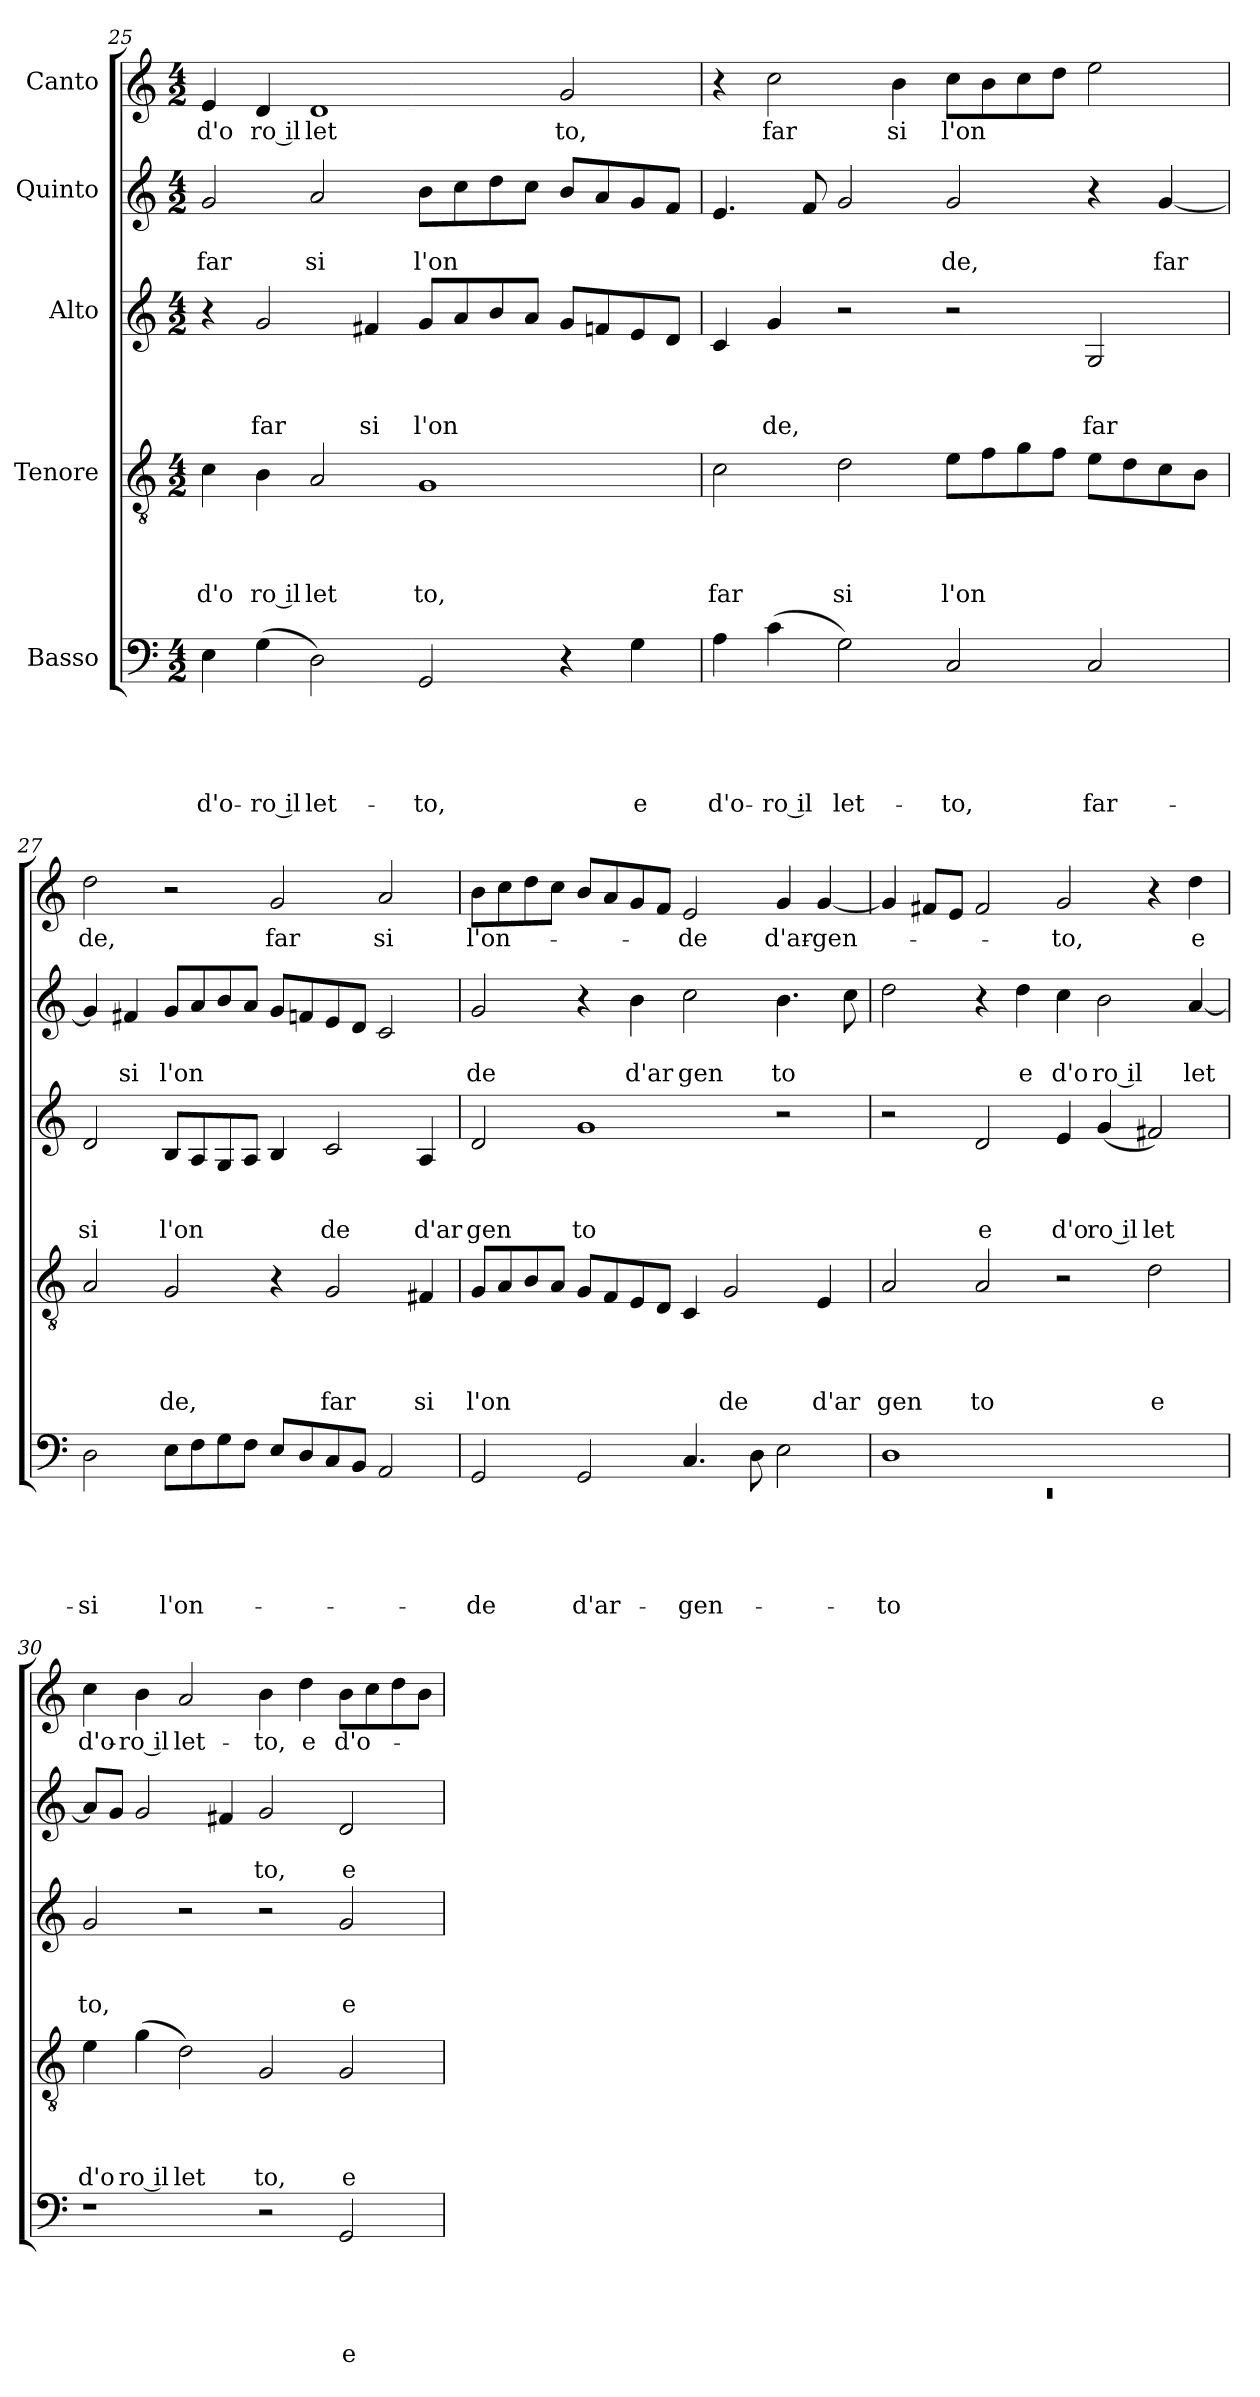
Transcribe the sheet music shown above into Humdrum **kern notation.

**kern	**text	**text	**text	**text	**text	**kern	**text	**text	**text	**text	**kern	**text	**text	**text	**kern	**text	**text	**kern	**text
*part5	*part5	*part5	*part5	*part5	*part5	*part4	*part4	*part4	*part4	*part4	*part3	*part3	*part3	*part3	*part2	*part2	*part2	*part1	*part1
*staff5	*staff5	*staff5	*staff5	*staff5	*staff5	*staff4	*staff4	*staff4	*staff4	*staff4	*staff3	*staff3	*staff3	*staff3	*staff2	*staff2	*staff2	*staff1	*staff1
*I"Basso	*	*	*	*	*	*I"Tenore	*	*	*	*	*I"Alto	*	*	*	*I"Quinto	*	*	*I"Canto	*
*clefF4	*	*	*	*	*	*clefGv2	*	*	*	*	*clefG2	*	*	*	*clefG2	*	*	*clefG2	*
*k[]	*	*	*	*	*	*k[]	*	*	*	*	*k[]	*	*	*	*k[]	*	*	*k[]	*
*C:	*	*	*	*	*	*C:	*	*	*	*	*C:	*	*	*	*C:	*	*	*C:	*
*M4/2	*	*	*	*	*	*M4/2	*	*	*	*	*M4/2	*	*	*	*M4/2	*	*	*M4/2	*
=25	=25	=25	=25	=25	=25	=25	=25	=25	=25	=25	=25	=25	=25	=25	=25	=25	=25	=25	=25
!	!	!	!	!	!LO:LY:b	!	!	!	!	!LO:LY:b	!	!	!	!	!	!	!LO:LY:b	!	!LO:LY:b
4E\	.	.	.	.	d'o-	4c\	.	.	.	d'o	4r	.	.	.	2g/	.	far	4e/	d'o
!	!	!	!	!	!LO:LY:b:rj	!	!	!	!	!LO:LY:b:rj	!	!	!	!LO:LY:b	!	!	!	!	!LO:LY:b:rj
(<4G\	.	.	.	.	-ro il	4B\	.	.	.	ro il	2g/	.	.	far	.	.	.	4d/	ro il
!	!	!	!	!	!LO:LY:b	!	!	!	!	!LO:LY:b	!	!	!	!	!	!	!LO:LY:b	!	!LO:LY:b
2D\)	.	.	.	.	let-	2A/	.	.	.	let	.	.	.	.	2a/	.	si	1d	let
!	!	!	!	!	!	!	!	!	!	!	!	!	!	!LO:LY:b	!	!	!	!	!
.	.	.	.	.	.	.	.	.	.	.	4f#X/	.	.	si	.	.	.	.	.
!	!	!	!	!	!LO:LY:b	!	!	!	!	!LO:LY:b	!	!	!	!LO:LY:b	!	!	!LO:LY:b	!	!
2GG/	.	.	.	.	-to,	1G	.	.	.	to,	8g/L	.	.	l'on	8b\L	.	l'on	.	.
.	.	.	.	.	.	.	.	.	.	.	8a/	.	.	.	8cc\	.	.	.	.
.	.	.	.	.	.	.	.	.	.	.	8b/	.	.	.	8dd\	.	.	.	.
.	.	.	.	.	.	.	.	.	.	.	8a/J	.	.	.	8cc\J	.	.	.	.
!	!	!	!	!	!	!	!	!	!	!	!	!	!	!	!	!	!	!	!LO:LY:b
4r	.	.	.	.	.	.	.	.	.	.	8g/L	.	.	.	8b/L	.	.	2g/	to,
.	.	.	.	.	.	.	.	.	.	.	8fn/	.	.	.	8a/	.	.	.	.
!	!	!	!	!	!LO:LY:b	!	!	!	!	!	!	!	!	!	!	!	!	!	!
4G\	.	.	.	.	e	.	.	.	.	.	8e/	.	.	.	8g/	.	.	.	.
.	.	.	.	.	.	.	.	.	.	.	8d/J	.	.	.	8f/J	.	.	.	.
=26	=26	=26	=26	=26	=26	=26	=26	=26	=26	=26	=26	=26	=26	=26	=26	=26	=26	=26	=26
!	!	!	!	!	!LO:LY:b	!	!	!	!	!LO:LY:b	!	!	!	!	!	!	!	!	!
4A\	.	.	.	.	d'o-	2c\	.	.	.	far	4c/	.	.	.	4.e/	.	.	4r	.
!	!	!	!	!	!LO:LY:b:rj	!	!	!	!	!	!	!	!	!LO:LY:b	!	!	!	!	!LO:LY:b
(<4c\	.	.	.	.	-ro il	.	.	.	.	.	4g/	.	.	de,	.	.	.	2cc\	far
.	.	.	.	.	.	.	.	.	.	.	.	.	.	.	8f/	.	.	.	.
!	!	!	!	!	!LO:LY:b	!	!	!	!	!LO:LY:b	!	!	!	!	!	!	!	!	!
2G\)	.	.	.	.	let-	2d\	.	.	.	si	2r	.	.	.	2g/	.	.	.	.
!	!	!	!	!	!	!	!	!	!	!	!	!	!	!	!	!	!	!	!LO:LY:b
.	.	.	.	.	.	.	.	.	.	.	.	.	.	.	.	.	.	4b\	si
!	!	!	!	!	!LO:LY:b	!	!	!	!	!LO:LY:b	!	!	!	!	!	!	!LO:LY:b	!	!LO:LY:b
2C/	.	.	.	.	-to,	8e\L	.	.	.	l'on	2r	.	.	.	2g/	.	de,	8cc\L	l'on
.	.	.	.	.	.	8f\	.	.	.	.	.	.	.	.	.	.	.	8b\	.
.	.	.	.	.	.	8g\	.	.	.	.	.	.	.	.	.	.	.	8cc\	.
.	.	.	.	.	.	8f\J	.	.	.	.	.	.	.	.	.	.	.	8dd\J	.
!	!	!	!	!	!LO:LY:b	!	!	!	!	!	!	!	!	!LO:LY:b	!	!	!	!	!
2C/	.	.	.	.	far-	8e\L	.	.	.	.	2G/	.	.	far	4r	.	.	2ee\	.
.	.	.	.	.	.	8d\	.	.	.	.	.	.	.	.	.	.	.	.	.
!	!	!	!	!	!	!	!	!	!	!	!	!	!	!	!	!	!LO:LY:b	!	!
.	.	.	.	.	.	8c\	.	.	.	.	.	.	.	.	[<4g/	.	far	.	.
.	.	.	.	.	.	8B\J	.	.	.	.	.	.	.	.	.	.	.	.	.
=27	=27	=27	=27	=27	=27	=27	=27	=27	=27	=27	=27	=27	=27	=27	=27	=27	=27	=27	=27
!	!	!	!	!	!LO:LY:b	!	!	!	!	!	!	!	!	!LO:LY:b	!	!	!	!	!LO:LY:b
2D\	.	.	.	.	-si	2A/	.	.	.	.	2d/	.	.	si	4g/]	.	.	2dd\	de,
!	!	!	!	!	!	!	!	!	!	!	!	!	!	!	!	!	!LO:LY:b	!	!
.	.	.	.	.	.	.	.	.	.	.	.	.	.	.	4f#X/	.	si	.	.
!	!	!	!	!	!LO:LY:b	!	!	!	!	!LO:LY:b	!	!	!	!LO:LY:b	!	!	!LO:LY:b	!	!
8E\L	.	.	.	.	l'on-	2G/	.	.	.	de,	8B/L	.	.	l'on	8g/L	.	l'on	2r	.
8F\	.	.	.	.	.	.	.	.	.	.	8A/	.	.	.	8a/	.	.	.	.
8G\	.	.	.	.	.	.	.	.	.	.	8G/	.	.	.	8b/	.	.	.	.
8F\J	.	.	.	.	.	.	.	.	.	.	8A/J	.	.	.	8a/J	.	.	.	.
!	!	!	!	!	!	!	!	!	!	!	!	!	!	!	!	!	!	!	!LO:LY:b
8E/L	.	.	.	.	.	4r	.	.	.	.	4B/	.	.	.	8g/L	.	.	2g/	far
8D/	.	.	.	.	.	.	.	.	.	.	.	.	.	.	8fn/	.	.	.	.
!	!	!	!	!	!	!	!	!	!	!LO:LY:b	!	!	!	!LO:LY:b	!	!	!	!	!
8C/	.	.	.	.	.	2G/	.	.	.	far	2c/	.	.	de	8e/	.	.	.	.
8BB/J	.	.	.	.	.	.	.	.	.	.	.	.	.	.	8d/J	.	.	.	.
!	!	!	!	!	!	!	!	!	!	!	!	!	!	!	!	!	!	!	!LO:LY:b
2AA/	.	.	.	.	.	.	.	.	.	.	.	.	.	.	2c/	.	.	2a/	si
!	!	!	!	!	!	!	!	!	!	!LO:LY:b	!	!	!	!LO:LY:b	!	!	!	!	!
.	.	.	.	.	.	4F#X/	.	.	.	si	4A/	.	.	d'ar	.	.	.	.	.
!!LO:LB:g=z
=28	=28	=28	=28	=28	=28	=28	=28	=28	=28	=28	=28	=28	=28	=28	=28	=28	=28	=28	=28
!	!	!	!	!	!LO:LY:b	!	!	!	!	!LO:LY:b	!	!	!	!LO:LY:b	!	!	!LO:LY:b	!	!LO:LY:b
2GG/	.	.	.	.	-de	8G/L	.	.	.	l'on	2d/	.	.	gen	2g/	.	de	8b\L	l'on-
.	.	.	.	.	.	8A/	.	.	.	.	.	.	.	.	.	.	.	8cc\	.
.	.	.	.	.	.	8B/	.	.	.	.	.	.	.	.	.	.	.	8dd\	.
.	.	.	.	.	.	8A/J	.	.	.	.	.	.	.	.	.	.	.	8cc\J	.
!	!	!	!	!	!LO:LY:b	!	!	!	!	!	!	!	!	!LO:LY:b	!	!	!	!	!
2GG/	.	.	.	.	d'ar-	8G/L	.	.	.	.	1g	.	.	to	4r	.	.	8b/L	.
.	.	.	.	.	.	8F/	.	.	.	.	.	.	.	.	.	.	.	8a/	.
!	!	!	!	!	!	!	!	!	!	!	!	!	!	!	!	!	!LO:LY:b	!	!
.	.	.	.	.	.	8E/	.	.	.	.	.	.	.	.	4b\	.	d'ar	8g/	.
.	.	.	.	.	.	8D/J	.	.	.	.	.	.	.	.	.	.	.	8f/J	.
!	!	!	!	!	!LO:LY:b	!	!	!	!	!	!	!	!	!	!	!	!LO:LY:b	!	!LO:LY:b
4.C/	.	.	.	.	-gen-	4C/	.	.	.	.	.	.	.	.	2cc\	.	gen	2e/	-de
!	!	!	!	!	!	!	!	!	!	!LO:LY:b	!	!	!	!	!	!	!	!	!
.	.	.	.	.	.	2G/	.	.	.	de	.	.	.	.	.	.	.	.	.
8D\	.	.	.	.	.	.	.	.	.	.	.	.	.	.	.	.	.	.	.
!	!	!	!	!	!	!	!	!	!	!	!	!	!	!	!	!	!LO:LY:b	!	!LO:LY:b
2E\	.	.	.	.	.	.	.	.	.	.	2r	.	.	.	4.b\	.	to	4g/	d'ar-
!	!	!	!	!	!	!	!	!	!	!LO:LY:b	!	!	!	!	!	!	!	!	!LO:LY:b
.	.	.	.	.	.	4E/	.	.	.	d'ar	.	.	.	.	.	.	.	[<4g/	-gen-
.	.	.	.	.	.	.	.	.	.	.	.	.	.	.	8cc\	.	.	.	.
=29	=29	=29	=29	=29	=29	=29	=29	=29	=29	=29	=29	=29	=29	=29	=29	=29	=29	=29	=29
*^	*	*	*	*	*	*	*	*	*	*	*	*	*	*	*	*	*	*	*
!	!LO:N:vis=1	!	!	!	!	!LO:LY:b	!	!	!	!	!LO:LY:b	!	!	!	!	!	!	!	!	!
1D	0rEE	.	.	.	.	-to	2A/	.	.	.	gen	2r	.	.	.	2dd\	.	.	4g/]	.
.	.	.	.	.	.	.	.	.	.	.	.	.	.	.	.	.	.	.	8f#X/L	.
.	.	.	.	.	.	.	.	.	.	.	.	.	.	.	.	.	.	.	8e/J	.
!	!	!	!	!	!	!	!	!	!	!	!LO:LY:b	!	!	!	!LO:LY:b	!	!	!	!	!
.	.	.	.	.	.	.	2A/	.	.	.	to	2d/	.	.	e	4r	.	.	2f#/	.
!	!	!	!	!	!	!	!	!	!	!	!	!	!	!	!	!	!	!LO:LY:b	!	!
.	.	.	.	.	.	.	.	.	.	.	.	.	.	.	.	4dd\	.	e	.	.
!	!	!	!	!	!	!	!	!	!	!	!	!	!	!	!LO:LY:b	!	!	!LO:LY:b	!	!LO:LY:b
1ryy	.	.	.	.	.	.	2r	.	.	.	.	4e/	.	.	d'o	4cc\	.	d'o	2g/	-to,
!	!	!	!	!	!	!	!	!	!	!	!	!	!	!	!LO:LY:b:rj	!	!	!LO:LY:b:rj	!	!
.	.	.	.	.	.	.	.	.	.	.	.	(<4g/	.	.	ro il	2b\	.	ro il	.	.
!	!	!	!	!	!	!	!	!	!	!	!LO:LY:b	!	!	!	!LO:LY:b	!	!	!	!	!
.	.	.	.	.	.	.	2d\	.	.	.	e	2f#X/)	.	.	let	.	.	.	4r	.
!	!	!	!	!	!	!	!	!	!	!	!	!	!	!	!	!	!	!LO:LY:b	!	!LO:LY:b
.	.	.	.	.	.	.	.	.	.	.	.	.	.	.	.	[<4a/	.	let	4dd\	e
*v	*v	*	*	*	*	*	*	*	*	*	*	*	*	*	*	*	*	*	*	*
=30	=30	=30	=30	=30	=30	=30	=30	=30	=30	=30	=30	=30	=30	=30	=30	=30	=30	=30	=30
!	!	!	!	!	!	!	!	!	!	!LO:LY:b	!	!	!	!LO:LY:b	!	!	!	!	!LO:LY:b
1r	.	.	.	.	.	4e\	.	.	.	d'o	2g/	.	.	to,	8a/L]	.	.	4cc\	d'o-
.	.	.	.	.	.	.	.	.	.	.	.	.	.	.	8g/J	.	.	.	.
!	!	!	!	!	!	!	!	!	!	!LO:LY:b:rj	!	!	!	!	!	!	!	!	!LO:LY:b:rj
.	.	.	.	.	.	(<4g\	.	.	.	ro il	.	.	.	.	2g/	.	.	4b\	-ro il
!	!	!	!	!	!	!	!	!	!	!LO:LY:b	!	!	!	!	!	!	!	!	!LO:LY:b
.	.	.	.	.	.	2d\)	.	.	.	let	2r	.	.	.	.	.	.	2a/	let-
.	.	.	.	.	.	.	.	.	.	.	.	.	.	.	4f#X/	.	.	.	.
!	!	!	!	!	!	!	!	!	!	!LO:LY:b	!	!	!	!	!	!	!LO:LY:b	!	!LO:LY:b
2r	.	.	.	.	.	2G/	.	.	.	to,	2r	.	.	.	2g/	.	to,	4b\	-to,
!	!	!	!	!	!	!	!	!	!	!	!	!	!	!	!	!	!	!	!LO:LY:b
.	.	.	.	.	.	.	.	.	.	.	.	.	.	.	.	.	.	4dd\	e
!	!	!	!	!	!LO:LY:b	!	!	!	!	!LO:LY:b	!	!	!	!LO:LY:b	!	!	!LO:LY:b	!	!LO:LY:b
2GG/	.	.	.	.	e	2G/	.	.	.	e	2g/	.	.	e	2d/	.	e	8b\L	d'o-
.	.	.	.	.	.	.	.	.	.	.	.	.	.	.	.	.	.	8cc\	.
.	.	.	.	.	.	.	.	.	.	.	.	.	.	.	.	.	.	8dd\	.
.	.	.	.	.	.	.	.	.	.	.	.	.	.	.	.	.	.	8b\J	.
=	=	=	=	=	=	=	=	=	=	=	=	=	=	=	=	=	=	=	=
*-	*-	*-	*-	*-	*-	*-	*-	*-	*-	*-	*-	*-	*-	*-	*-	*-	*-	*-	*-
